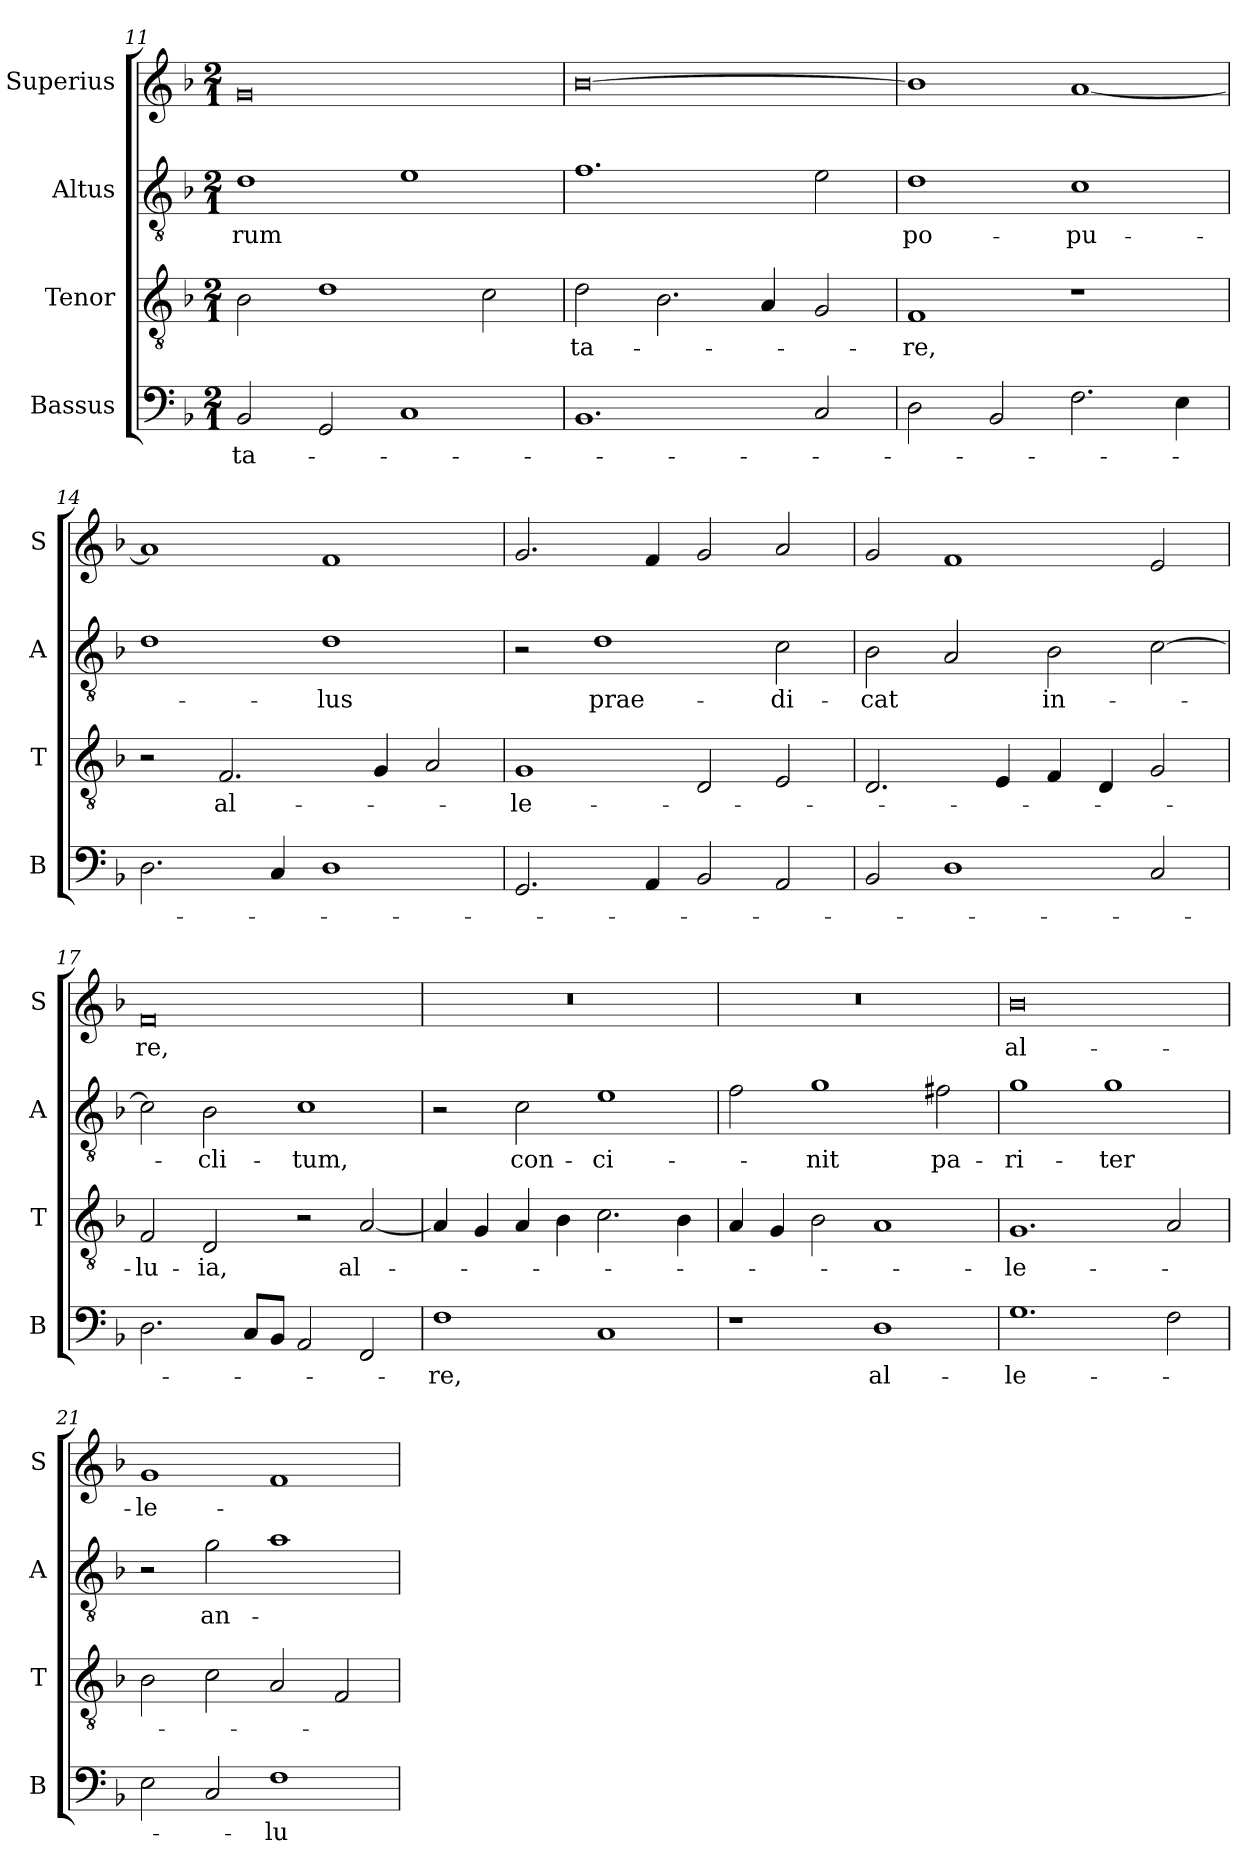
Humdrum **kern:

**kern	**text	**kern	**text	**kern	**text	**kern	**text
*part4	*part4	*part3	*part3	*part2	*part2	*part1	*part1
*staff4	*staff4	*staff3	*staff3	*staff2	*staff2	*staff1	*staff1
*I"Bassus	*	*I"Tenor	*	*I"Altus	*	*I"Superius	*
*I'B	*	*I'T	*	*I'A	*	*I'S	*
*clefF4	*	*clefGv2	*	*clefGv2	*	*clefG2	*
*k[b-]	*	*k[b-]	*	*k[b-]	*	*k[b-]	*
*F:	*	*F:	*	*F:	*	*F:	*
*M2/1	*	*M2/1	*	*M2/1	*	*M2/1	*
=11	=11	=11	=11	=11	=11	=11	=11
2BB-	-ta-	2B-	.	1d	-rum	0g	.
2GG	.	1d	.	.	.	.	.
1C	.	.	.	1e	.	.	.
.	.	2c	.	.	.	.	.
=12	=12	=12	=12	=12	=12	=12	=12
1.BB-	.	2d	-ta-	1.f	.	[0b-	.
.	.	2.B-	.	.	.	.	.
.	.	4A	.	.	.	.	.
2C	.	2G	.	2e	.	.	.
=13	=13	=13	=13	=13	=13	=13	=13
2D	.	1F	-re,	1d	po-	1b-]	.
2BB-	.	.	.	.	.	.	.
2.F	.	1r	.	1c	-pu-	[1a	.
4E	.	.	.	.	.	.	.
=14	=14	=14	=14	=14	=14	=14	=14
2.D	.	2r	.	1d	.	1a]	.
.	.	2.F	al-	.	.	.	.
4C	.	.	.	.	.	.	.
1D	.	.	.	1d	-lus	1f	.
.	.	4G	.	.	.	.	.
.	.	2A	.	.	.	.	.
=15	=15	=15	=15	=15	=15	=15	=15
2.GG	.	1G	-le-	2r	.	2.g	.
.	.	.	.	1d	prae-	.	.
4AA	.	.	.	.	.	4f	.
2BB-	.	2D	.	.	.	2g	.
2AA	.	2E	.	2c	-di-	2a	.
=16	=16	=16	=16	=16	=16	=16	=16
2BB-	.	2.D	.	2B-	-cat	2g	.
1D	.	.	.	2A	.	1f	.
.	.	4E	.	.	.	.	.
.	.	4F	.	2B-	in-	.	.
.	.	4D	.	.	.	.	.
2C	.	2G	.	[2c	.	2e	.
=17	=17	=17	=17	=17	=17	=17	=17
2.D	.	2F	-lu-	2c]	.	0f	-re,
.	.	2D	-ia,	2B-	-cli-	.	.
8CL	.	.	.	.	.	.	.
8BB-J	.	.	.	.	.	.	.
2AA	.	2r	.	1c	-tum,	.	.
2FF	.	[2A	al-	.	.	.	.
=18	=18	=18	=18	=18	=18	=18	=18
1F	-re,	4A]	.	2r	.	0r	.
.	.	4G	.	.	.	.	.
.	.	4A	.	2c	con-	.	.
.	.	4B-	.	.	.	.	.
1C	.	2.c	.	1e	-ci-	.	.
.	.	4B-	.	.	.	.	.
=19	=19	=19	=19	=19	=19	=19	=19
1r	.	4A	.	2f	.	0r	.
.	.	4G	.	.	.	.	.
.	.	2B-	.	1g	-nit	.	.
1D	al-	1A	.	.	.	.	.
.	.	.	.	2f#X	pa-	.	.
=20	=20	=20	=20	=20	=20	=20	=20
1.G	-le-	1.G	-le-	1g	-ri-	0b-	al-
.	.	.	.	1g	-ter	.	.
2F	.	2A	.	.	.	.	.
=21	=21	=21	=21	=21	=21	=21	=21
2E	.	2B-	.	2r	.	1g	-le-
2C	.	2c	.	2g	an-	.	.
1F	-lu-	2A	.	1a	.	1f	.
.	.	2F	.	.	.	.	.
=	=	=	=	=	=	=	=
*-	*-	*-	*-	*-	*-	*-	*-
